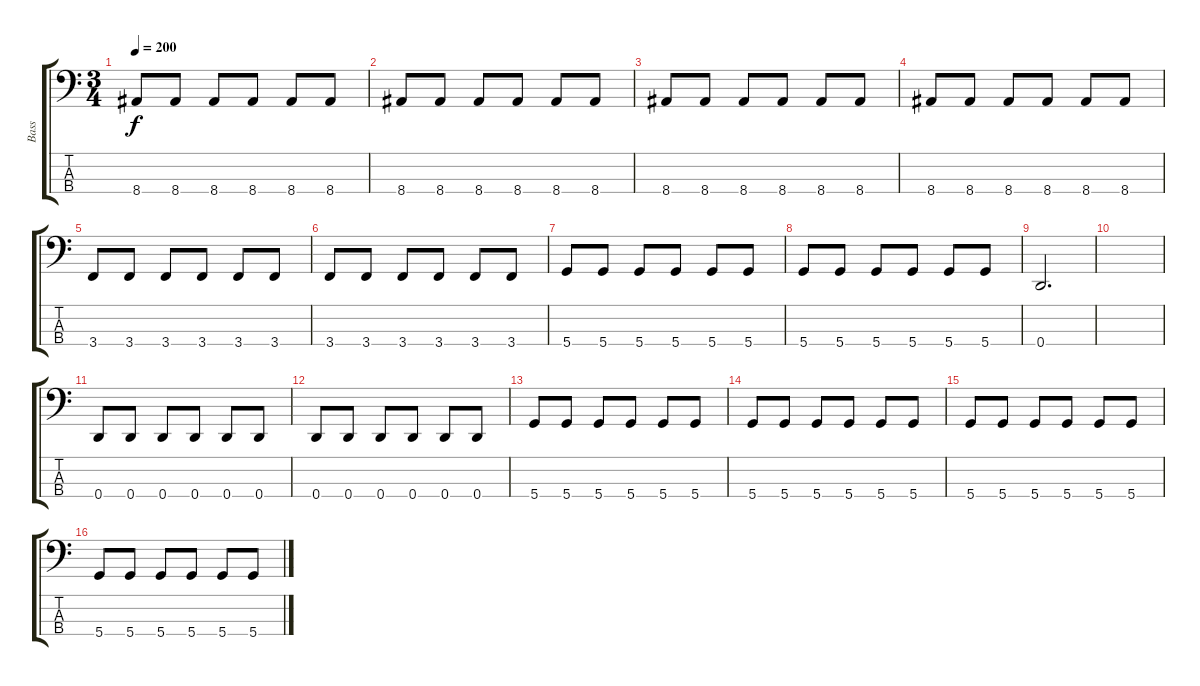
\track ("Bass" "Bass") {instrument electricbasspick}
\staff {score tabs}
\tuning (G2 D2 A1 D1) {hide}
\ts (3 4)
\tempo 200
\clef f4
\ks c
8.4.8{dy f} 8.4.8 8.4.8 8.4.8 8.4.8 8.4.8 |
8.4.8 8.4.8 8.4.8 8.4.8 8.4.8 8.4.8 |
8.4.8 8.4.8 8.4.8 8.4.8 8.4.8 8.4.8 |
8.4.8 8.4.8 8.4.8 8.4.8 8.4.8 8.4.8 |
3.4.8 3.4.8 3.4.8 3.4.8 3.4.8 3.4.8 |
3.4.8 3.4.8 3.4.8 3.4.8 3.4.8 3.4.8 |
5.4.8 5.4.8 5.4.8 5.4.8 5.4.8 5.4.8 |
5.4.8 5.4.8 5.4.8 5.4.8 5.4.8 5.4.8 |
0.4.2{d} |
|
0.4.8 0.4.8 0.4.8 0.4.8 0.4.8 0.4.8 |
0.4.8 0.4.8 0.4.8 0.4.8 0.4.8 0.4.8 |
5.4.8 5.4.8 5.4.8 5.4.8 5.4.8 5.4.8 |
5.4.8 5.4.8 5.4.8 5.4.8 5.4.8 5.4.8 |
5.4.8 5.4.8 5.4.8 5.4.8 5.4.8 5.4.8 |
5.4.8 5.4.8 5.4.8 5.4.8 5.4.8 5.4.8
